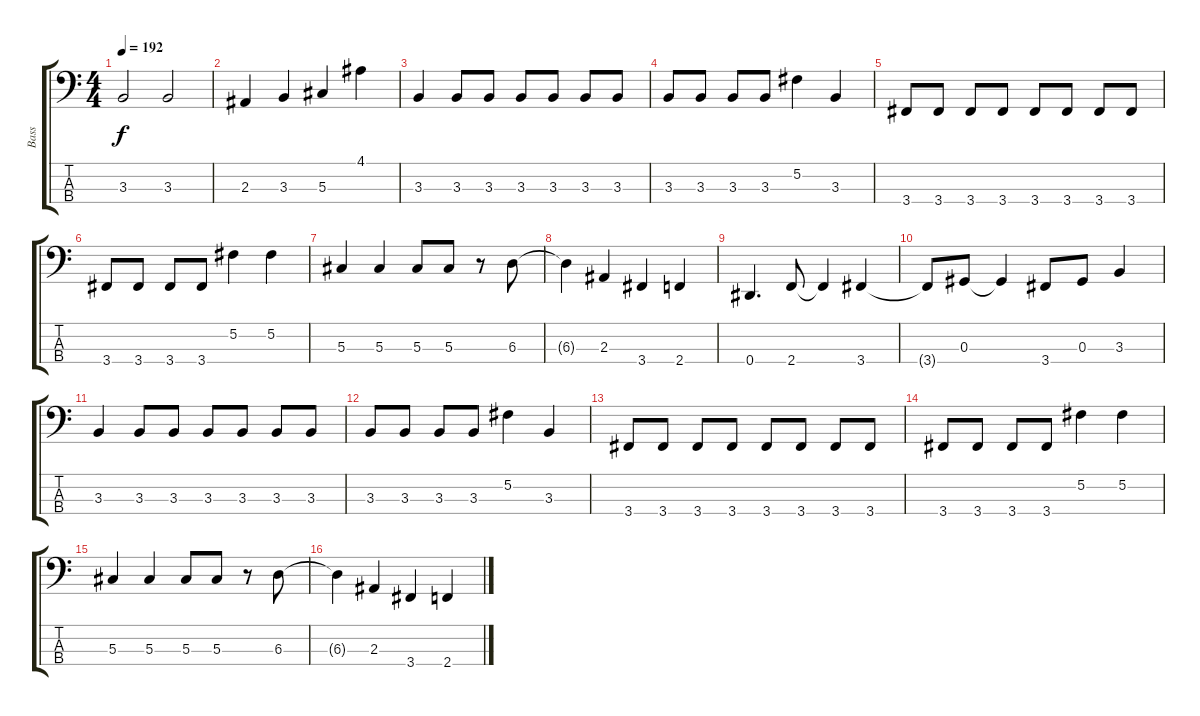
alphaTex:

\track ("Bass" "Bass") {instrument electricbasspick}
\staff {score tabs}
\tuning (Gb2 Db2 Ab1 Eb1) {hide}
\ts (4 4)
\tempo 192
\clef f4
\ks c
3.3.2{dy f} 3.3.2 |
2.3.4 3.3.4 5.3.4 4.1.4 |
3.3.4 3.3.8 3.3.8 3.3.8 3.3.8 3.3.8 3.3.8 |
3.3.8 3.3.8 3.3.8 3.3.8 5.2.4 3.3.4 |
3.4.8 3.4.8 3.4.8 3.4.8 3.4.8 3.4.8 3.4.8 3.4.8 |
3.4.8 3.4.8 3.4.8 3.4.8 5.2.4 5.2.4 |
5.3.4 5.3.4 5.3.8 5.3.8 r.8 6.3.8 |
6.3{t}.4 2.3.4 3.4.4 2.4.4 |
0.4.4{d} 2.4.8 2.4{t}.4 3.4.4 |
3.4{t}.8 0.3.8 0.3{t}.4 3.4.8 0.3.8 3.3.4 |
3.3.4 3.3.8 3.3.8 3.3.8 3.3.8 3.3.8 3.3.8 |
3.3.8 3.3.8 3.3.8 3.3.8 5.2.4 3.3.4 |
3.4.8 3.4.8 3.4.8 3.4.8 3.4.8 3.4.8 3.4.8 3.4.8 |
3.4.8 3.4.8 3.4.8 3.4.8 5.2.4 5.2.4 |
5.3.4 5.3.4 5.3.8 5.3.8 r.8 6.3.8 |
6.3{t}.4 2.3.4 3.4.4 2.4.4
